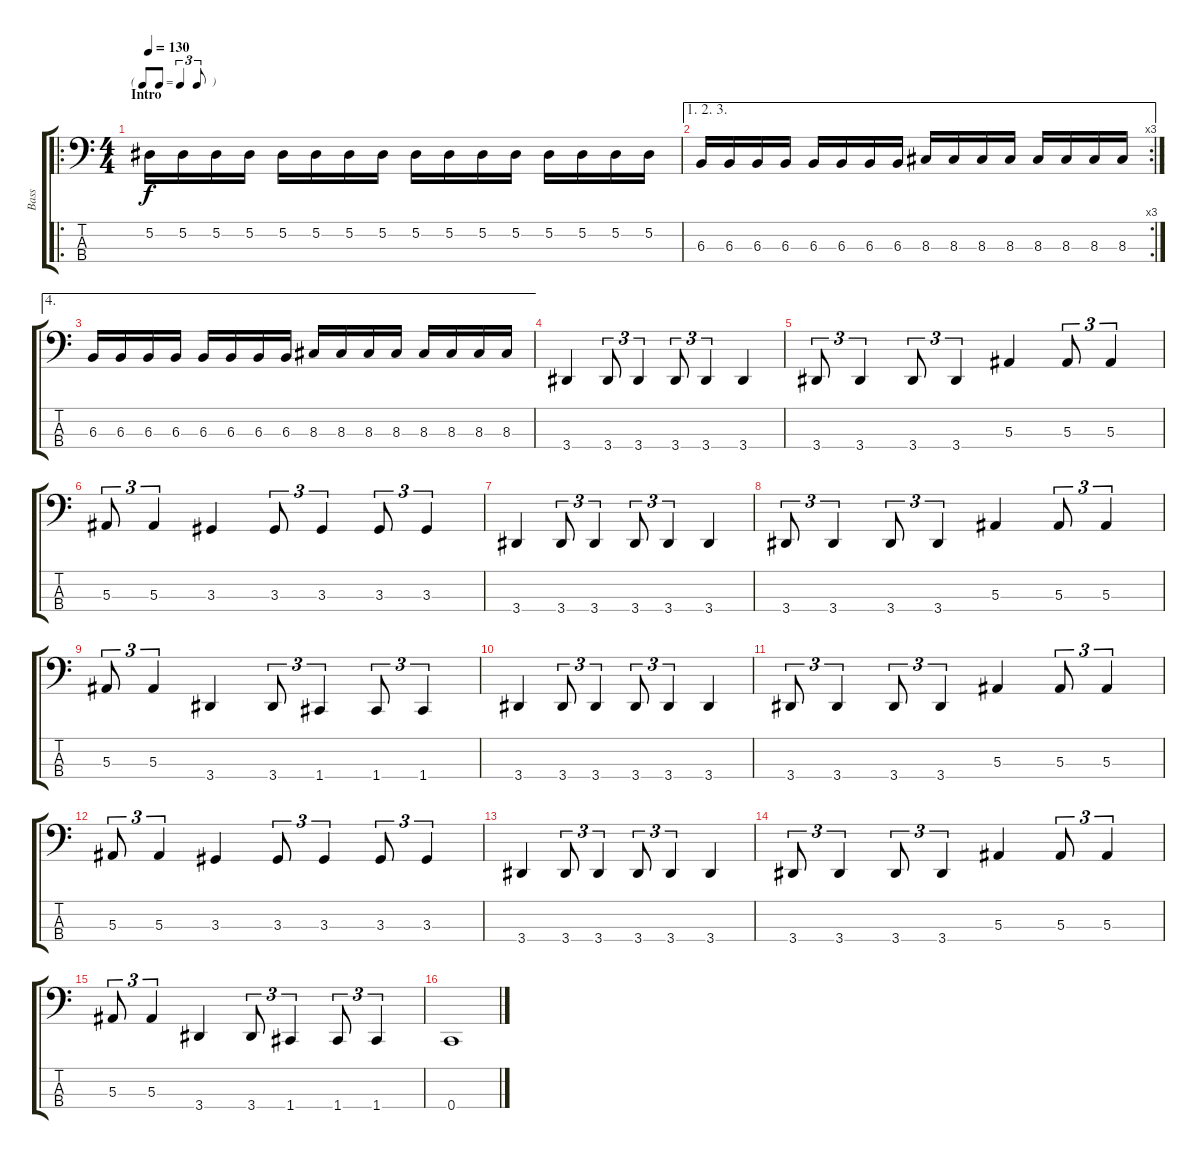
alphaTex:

\track ("Bass" "Bass") {instrument electricbassfinger}
\staff {score tabs}
\tuning (Eb2 Bb1 F1 C1) {hide}
\ro
\ts (4 4)
\tf triplet8th
\section ("" "Intro")
\tempo 130
\tempo 150
\tempo 130
\clef f4
\ks c
5.2.16{dy f instrument electricbassfinger} 5.2.16 5.2.16 5.2.16 5.2.16 5.2.16 5.2.16 5.2.16 5.2.16 5.2.16 5.2.16 5.2.16 5.2.16 5.2.16 5.2.16 5.2.16 |
\ae (1 2 3)
\rc 3
6.3.16 6.3.16 6.3.16 6.3.16 6.3.16 6.3.16 6.3.16 6.3.16 8.3.16 8.3.16 8.3.16 8.3.16 8.3.16 8.3.16 8.3.16 8.3.16 |
\ae 4
6.3.16 6.3.16 6.3.16 6.3.16 6.3.16 6.3.16 6.3.16 6.3.16 8.3.16 8.3.16 8.3.16 8.3.16 8.3.16 8.3.16 8.3.16 8.3.16 |
3.4.4 3.4.8{tu (3 2)} 3.4.4{tu (3 2)} 3.4.8{tu (3 2)} 3.4.4{tu (3 2)} 3.4.4 |
3.4.8{tu (3 2)} 3.4.4{tu (3 2)} 3.4.8{tu (3 2)} 3.4.4{tu (3 2)} 5.3.4 5.3.8{tu (3 2)} 5.3.4{tu (3 2)} |
5.3.8{tu (3 2)} 5.3.4{tu (3 2)} 3.3.4 3.3.8{tu (3 2)} 3.3.4{tu (3 2)} 3.3.8{tu (3 2)} 3.3.4{tu (3 2)} |
3.4.4 3.4.8{tu (3 2)} 3.4.4{tu (3 2)} 3.4.8{tu (3 2)} 3.4.4{tu (3 2)} 3.4.4 |
3.4.8{tu (3 2)} 3.4.4{tu (3 2)} 3.4.8{tu (3 2)} 3.4.4{tu (3 2)} 5.3.4 5.3.8{tu (3 2)} 5.3.4{tu (3 2)} |
5.3.8{tu (3 2)} 5.3.4{tu (3 2)} 3.4.4 3.4.8{tu (3 2)} 1.4.4{tu (3 2)} 1.4.8{tu (3 2)} 1.4.4{tu (3 2)} |
3.4.4 3.4.8{tu (3 2)} 3.4.4{tu (3 2)} 3.4.8{tu (3 2)} 3.4.4{tu (3 2)} 3.4.4 |
3.4.8{tu (3 2)} 3.4.4{tu (3 2)} 3.4.8{tu (3 2)} 3.4.4{tu (3 2)} 5.3.4 5.3.8{tu (3 2)} 5.3.4{tu (3 2)} |
5.3.8{tu (3 2)} 5.3.4{tu (3 2)} 3.3.4 3.3.8{tu (3 2)} 3.3.4{tu (3 2)} 3.3.8{tu (3 2)} 3.3.4{tu (3 2)} |
3.4.4 3.4.8{tu (3 2)} 3.4.4{tu (3 2)} 3.4.8{tu (3 2)} 3.4.4{tu (3 2)} 3.4.4 |
3.4.8{tu (3 2)} 3.4.4{tu (3 2)} 3.4.8{tu (3 2)} 3.4.4{tu (3 2)} 5.3.4 5.3.8{tu (3 2)} 5.3.4{tu (3 2)} |
5.3.8{tu (3 2)} 5.3.4{tu (3 2)} 3.4.4 3.4.8{tu (3 2)} 1.4.4{tu (3 2)} 1.4.8{tu (3 2)} 1.4.4{tu (3 2)} |
0.4.1
